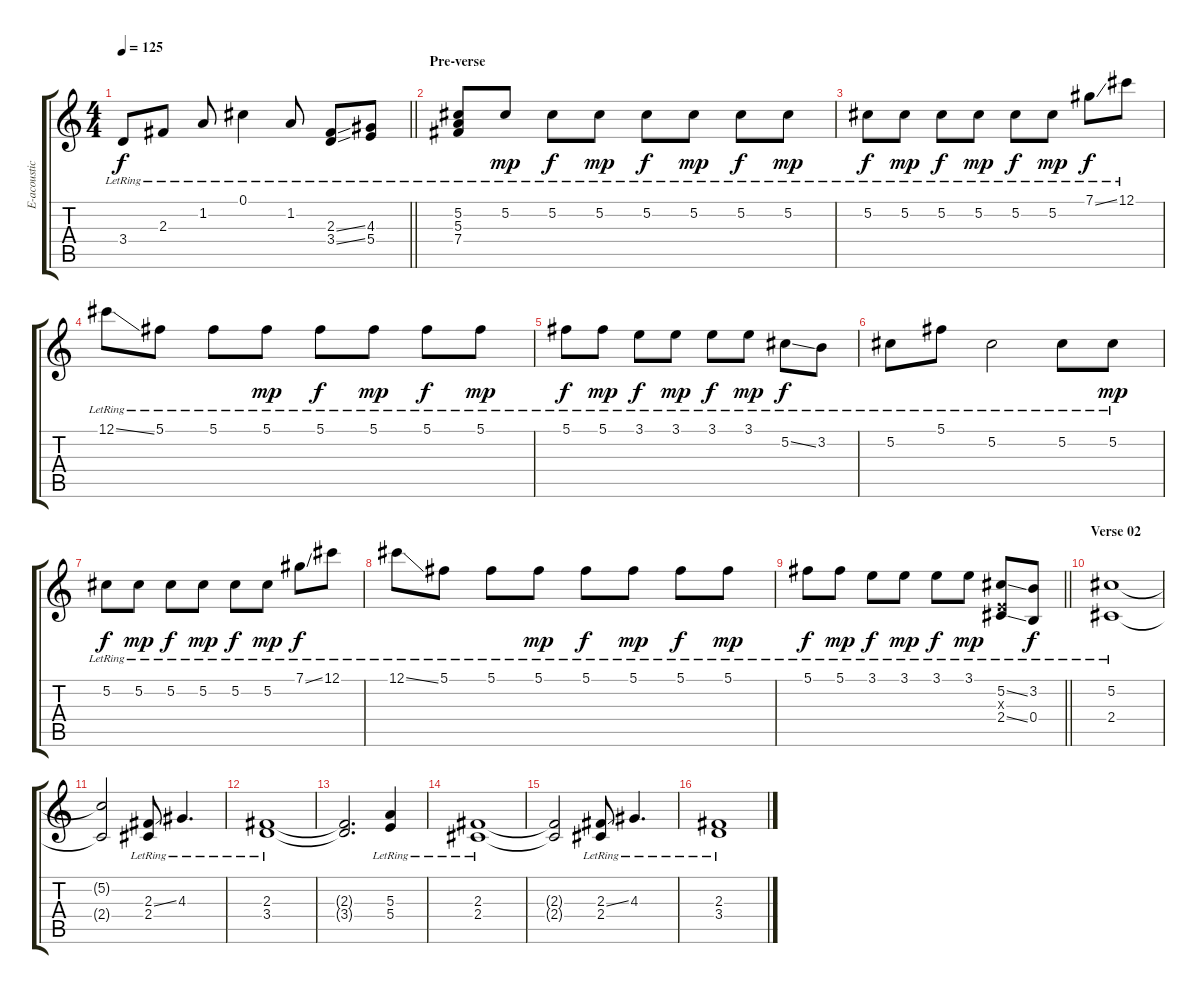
\track ("E-acoustic" "E-acoustic") {instrument electricguitarjazz}
\staff {score tabs}
\tuning (Db4 Ab3 E3 B2 Gb2 Db2) {hide}
\ts (4 4)
\tempo 125
\clef g2
\barLineRight lightlight
\ks c
3.4{lr}.8{dy f} 2.3{lr}.8 1.2{lr}.8 0.1{lr}.4 1.2{lr}.8 (2.3{ss lr} 3.4{ss lr}).8 (4.3{lr} 5.4{lr}).8 |
\section ("" "Pre-verse")
(5.2{lr} 5.3{lr} 7.4{lr}).8 5.2{lr}.8{dy mp} 5.2{lr}.8{dy f} 5.2{lr}.8{dy mp} 5.2{lr}.8{dy f} 5.2{lr}.8{dy mp} 5.2{lr}.8{dy f} 5.2{lr}.8{dy mp} |
5.2{lr}.8{dy f} 5.2{lr}.8{dy mp} 5.2{lr}.8{dy f} 5.2{lr}.8{dy mp} 5.2{lr}.8{dy f} 5.2{lr}.8{dy mp} 7.1{ss lr}.8{dy f} 12.1{lr}.8 |
12.1{ss lr}.8 5.1{lr}.8 5.1{lr}.8 5.1{lr}.8{dy mp} 5.1{lr}.8{dy f} 5.1{lr}.8{dy mp} 5.1{lr}.8{dy f} 5.1{lr}.8{dy mp} |
5.1{lr}.8{dy f} 5.1{lr}.8{dy mp} 3.1{lr}.8{dy f} 3.1{lr}.8{dy mp} 3.1{lr}.8{dy f} 3.1{lr}.8{dy mp} 5.2{ss lr}.8{dy f} 3.2{lr}.8 |
5.2{lr}.8 5.1{lr}.8 5.2{lr}.2 5.2{lr}.8 5.2{lr}.8{dy mp} |
5.2{lr}.8{dy f} 5.2{lr}.8{dy mp} 5.2{lr}.8{dy f} 5.2{lr}.8{dy mp} 5.2{lr}.8{dy f} 5.2{lr}.8{dy mp} 7.1{ss lr}.8{dy f} 12.1{lr}.8 |
12.1{ss lr}.8 5.1{lr}.8 5.1{lr}.8 5.1{lr}.8{dy mp} 5.1{lr}.8{dy f} 5.1{lr}.8{dy mp} 5.1{lr}.8{dy f} 5.1{lr}.8{dy mp} |
\barLineRight lightlight
5.1{lr}.8{dy f} 5.1{lr}.8{dy mp} 3.1{lr}.8{dy f} 3.1{lr}.8{dy mp} 3.1{lr}.8{dy f} 3.1{lr}.8{dy mp} (5.2{ss lr} 0.3{x} 2.4{ss lr}).8 (3.2{lr} 0.4{lr}).8{dy f} |
\section ("" "Verse 02")
(5.2{lr} 2.4{lr}).1{volume 10} |
(5.2{t} 2.4{t}).2 (2.3{ss lr} 2.4{lr}).8 4.3{lr}.4{d} |
(2.3{lr} 3.4{lr}).1 |
(2.3{t} 3.4{t}).2{d} (5.3{lr} 5.4{lr}).4 |
(2.3{lr} 2.4{lr}).1 |
(2.3{t} 2.4{t}).2 (2.3{ss lr} 2.4{lr}).8 4.3{lr}.4{d} |
(2.3{lr} 3.4{lr}).1
